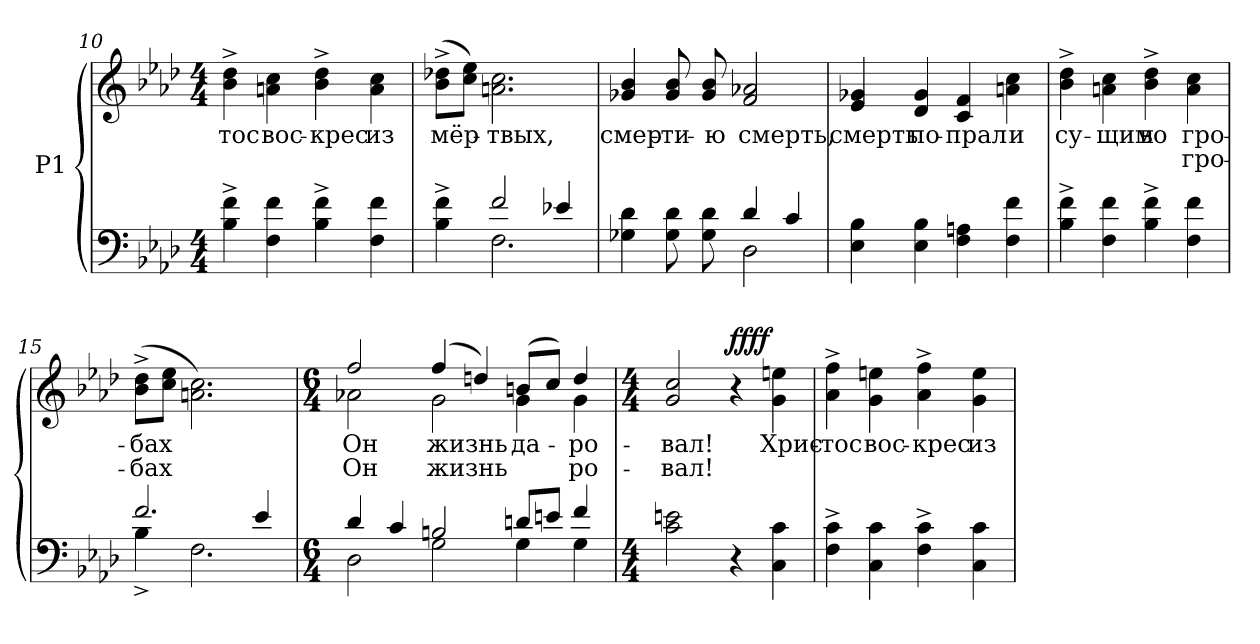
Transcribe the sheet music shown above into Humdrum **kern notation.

**kern	**kern	**text	**text	**dynam
*part1	*part1	*part1	*part1	*part1
*staff2	*staff1	*staff1	*staff1	*staff1/2
*I"P1	*	*	*	*
*clefF4	*clefG2	*	*	*
*k[b-e-a-d-]	*k[b-e-a-d-]	*	*	*
*A-:	*A-:	*	*	*
*M4/4	*M4/4	*	*	*
=10	=10	=10	=10	=10
!	!	!LO:LY:b:color=#000000	!	!
4B-i\^ 4fi^	4b-i\^ 4dd-i^	-тос	.	.
!	!	!LO:LY:b:color=#000000	!	!
4Fi\ 4fi	4ani\ 4cci	вос-	.	.
!	!	!LO:LY:b:color=#000000	!	!
4B-i\^ 4fi^	4b-i\^ 4dd-i^	-крес	.	.
!	!	!LO:LY:b:color=#000000	!	!
4Fi\ 4fi	4ai\ 4cci	из	.	.
!!LO:LB:g=z
=11	=11	=11	=11	=11
*^	*	*	*	*
!	!	!	!LO:LY:b:color=#000000	!	!
4B-i\^ 4fi^	4ryy	(8b-i\^ 8dd-Xi^L	мёр-	.	.
.	.	8cci\ 8ee-iJ)	.	.	.
!	!	!	!LO:LY:b:color=#000000	!	!
2fi/	2.Fi\	2.ani\ 2.cci	-твых,	.	.
4e-Xi/	.	.	.	.	.
=12	=12	=12	=12	=12	=12
!	!	!	!LO:LY:b:color=#000000	!	!
4G-Xi\ 4d-i	2ryy	4g-Xi/ 4b-i	смер-	.	.
!	!	!	!LO:LY:b:color=#000000	!	!
8G-i\ 8d-i	.	8g-i/ 8b-i	-ти-	.	.
!	!	!	!LO:LY:b:color=#000000	!	!
8G-i\ 8d-i	.	8g-i/ 8b-i	-ю	.	.
!	!	!	!LO:LY:b:color=#000000	!	!
4d-i/	2D-i\	2fi/ 2a-Xi	смерть,	.	.
4ci/	.	.	.	.	.
*v	*v	*	*	*	*
=13	=13	=13	=13	=13
!	!	!LO:LY:b:color=#000000	!	!
4E-i\ 4B-i	4e-i/ 4g-Xi	смерть	.	.
!	!	!LO:LY:b:color=#000000	!	!
4E-i\ 4B-i	4d-i/ 4g-i	по-	.	.
!	!	!LO:LY:b:color=#000000	!	!
4Fi\ 4Ani	4ci/ 4fi	-прал	.	.
!	!	!LO:LY:b:color=#000000	!	!
4Fi\ 4fi	4ani\ 4cci	и	.	.
=14	=14	=14	=14	=14
!	!	!LO:LY:b:color=#000000	!	!
4B-i\^ 4fi^	4b-i\^ 4dd-i^	су-	.	.
!	!	!LO:LY:b:color=#000000	!	!
4Fi\ 4fi	4ani\ 4cci	-щим	.	.
!	!	!LO:LY:b:color=#000000	!	!
4B-i\^ 4fi^	4b-i\^ 4dd-i^	во	.	.
!	!	!LO:LY:b:color=#000000	!LO:LY:b:color=#000000	!
4Fi\ 4fi	4ai\ 4cci	гро-	-гро-	.
=15	=15	=15	=15	=15
*^	*	*	*	*
!	!	!	!LO:LY:b:color=#000000	!LO:LY:b:color=#000000	!
2.fi/	4B-^i\	(8b-i\^ 8dd-i^L	-бах	бах	.
.	.	8cci\ 8ee-iJ	.	.	.
.	2.Fi\	2.ani\ 2.cci)	.	.	.
4e-i/	.	.	.	.	.
!!LO:LB:g=z
=16	=16	=16	=16	=16	=16
*M6/4	*	*M6/4	*	*	*
!	!	!	!LO:LY:b:color=#000000	!LO:LY:b:color=#000000	!
*	*	*^	*	*	*
4d-i/	2D-i\	2ffi/	2a-Xi\	Он	Он	.
4ci/	.	.	.	.	.	.
!	!	!	!	!LO:LY:b:color=#000000	!LO:LY:b:color=#000000	!
2Bni/	2Gi\	(4ffi/	2gi\	жизнь	жизнь	.
.	.	4ddni/)	.	.	.	.
!	!	!	!	!LO:LY:b:color=#000000	!	!
8dni/L	4Gi\	(8bni/L	4gi\	да-	.	.
8eni/J	.	8cci/J)	.	.	.	.
!	!	!	!	!LO:LY:b:color=#000000	!LO:LY:b:color=#000000	!
4fi/	4Gi\	4ddi/	4gi\	-ро-	-ро-	.
*v	*v	*	*	*	*	*
*	*v	*v	*	*	*
=17	=17	=17	=17	=17
*M4/4	*M4/4	*	*	*
*^	*^	*	*	*
!	!	!	!	!LO:LY:b:color=#000000	!LO:LY:b:color=#000000	!
*v	*v	*	*	*	*	*
*	*v	*v	*	*	*
2ci\ 2eni	2gi/ 2cci	-вал!	вал!	.
4r	4r	.	.	ff ff
!	!	!LO:LY:b:color=#000000	!	!
4Ci\ 4ci	4gi\ 4eeni	Хрис-	.	.
=18	=18	=18	=18	=18
!	!	!LO:LY:b:color=#000000	!	!
4Fi\^ 4ci^	4a-i\^ 4ffi^	-тос	.	.
!	!	!LO:LY:b:color=#000000	!	!
4Ci\ 4ci	4gi\ 4eeni	вос-	.	.
!	!	!LO:LY:b:color=#000000	!	!
4Fi\^ 4ci^	4a-i\^ 4ffi^	-крес	.	.
!	!	!LO:LY:b:color=#000000	!	!
4Ci\ 4ci	4gi\ 4eei	из	.	.
=	=	=	=	=
*-	*-	*-	*-	*-
